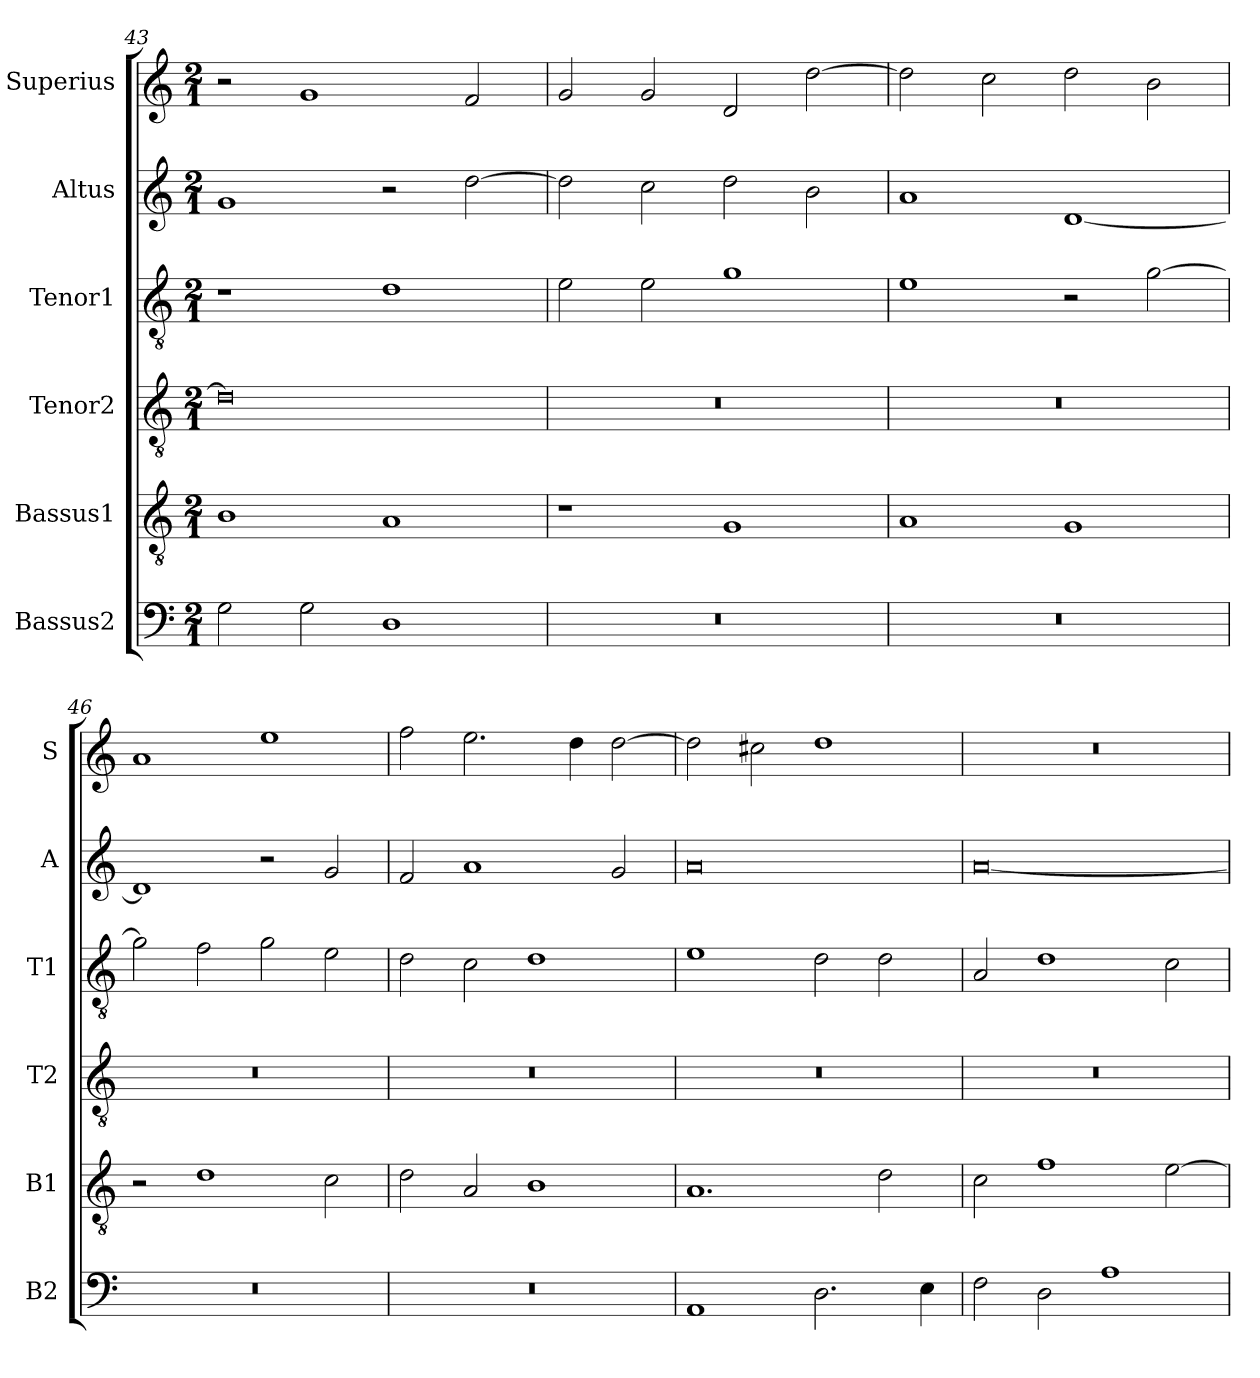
**kern	**kern	**kern	**kern	**kern	**kern
*part6	*part5	*part4	*part3	*part2	*part1
*staff6	*staff5	*staff4	*staff3	*staff2	*staff1
*I"Bassus2	*I"Bassus1	*I"Tenor2	*I"Tenor1	*I"Altus	*I"Superius
*I'B2	*I'B1	*I'T2	*I'T1	*I'A	*I'S
*clefF4	*clefGv2	*clefGv2	*clefGv2	*clefG2	*clefG2
*k[]	*k[]	*k[]	*k[]	*k[]	*k[]
*M2/1	*M2/1	*M2/1	*M2/1	*M2/1	*M2/1
=43	=43	=43	=43	=43	=43
2G\	1B	0d]	1r	1g	2r
2G\	.	.	.	.	1g
1D	1A	.	1d	2r	.
.	.	.	.	[2dd\	2f/
=44	=44	=44	=44	=44	=44
0r	1r	0r	2e\	2dd\]	2g/
.	.	.	2e\	2cc\	2g/
.	1G	.	1g	2dd\	2d/
.	.	.	.	2b\	[2dd\
=45	=45	=45	=45	=45	=45
0r	1A	0r	1e	1a	2dd\]
.	.	.	.	.	2cc\
.	1G	.	2r	[1d	2dd\
.	.	.	[2g\	.	2b\
=46	=46	=46	=46	=46	=46
0r	2r	0r	2g\]	1d]	1a
.	1d	.	2f\	.	.
.	.	.	2g\	2r	1ee
.	2c\	.	2e\	2g/	.
=47	=47	=47	=47	=47	=47
0r	2d\	0r	2d\	2f/	2ff\
.	2A/	.	2c\	1a	2.ee\
.	1B	.	1d	.	.
.	.	.	.	.	4dd\
.	.	.	.	2g/	[2dd\
=48	=48	=48	=48	=48	=48
1AA	1.A	0r	1e	0a	2dd\]
.	.	.	.	.	2cc#X\
2.D\	.	.	2d\	.	1dd
.	2d\	.	2d\	.	.
4E\	.	.	.	.	.
=49	=49	=49	=49	=49	=49
2F\	2c\	0r	2A/	[0a	0r
2D\	1f	.	1d	.	.
1A	.	.	.	.	.
.	[2e\	.	2c\	.	.
=	=	=	=	=	=
*-	*-	*-	*-	*-	*-
